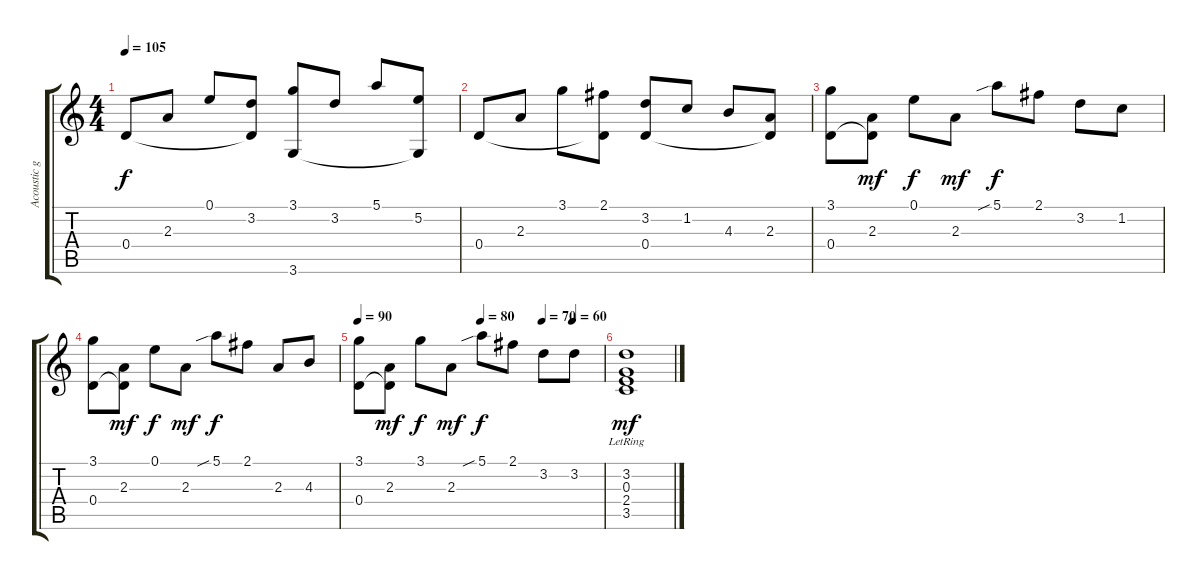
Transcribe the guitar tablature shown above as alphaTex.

\track ("Acoustic guitar" "Acoustic g") {instrument acousticguitarsteel}
\staff {score tabs}
\tuning (E4 B3 G3 D3 A2 E2) {hide}
\ts (4 4)
\tempo 105
\clef g2
\ks c
0.4.8{dy f} 2.3.8 0.1.8 (3.2 0.4{t}).8 (3.1 3.6).8 3.2.8 5.1.8 (5.2 3.6{t}).8 |
0.4.8 2.3.8 3.1.8 (2.1 0.4{t}).8 (3.2 0.4).8 1.2.8 4.3.8 (2.3 0.4{t}).8 |
(3.1 0.4).8 (2.3 0.4{t}).8{dy mf} 0.1.8{dy f} 2.3.8{dy mf} 5.1{sib}.8{dy f} 2.1.8 3.2.8 1.2.8 |
(3.1 0.4).8 (2.3 0.4{t}).8{dy mf} 0.1.8{dy f} 2.3.8{dy mf} 5.1{sib}.8{dy f} 2.1.8 2.3.8 4.3.8 |
\tempo 90
\tempo (80 0.5)
\tempo (70 0.75)
\tempo (60 0.875)
(3.1 0.4).8 (2.3 0.4{t}).8{dy mf} 3.1.8{dy f} 2.3.8{dy mf} 5.1{sib}.8{dy f} 2.1.8 3.2.8 3.2.8 |
(3.2{lr} 0.3{lr} 2.4{lr} 3.5{lr}).1{dy mf}
